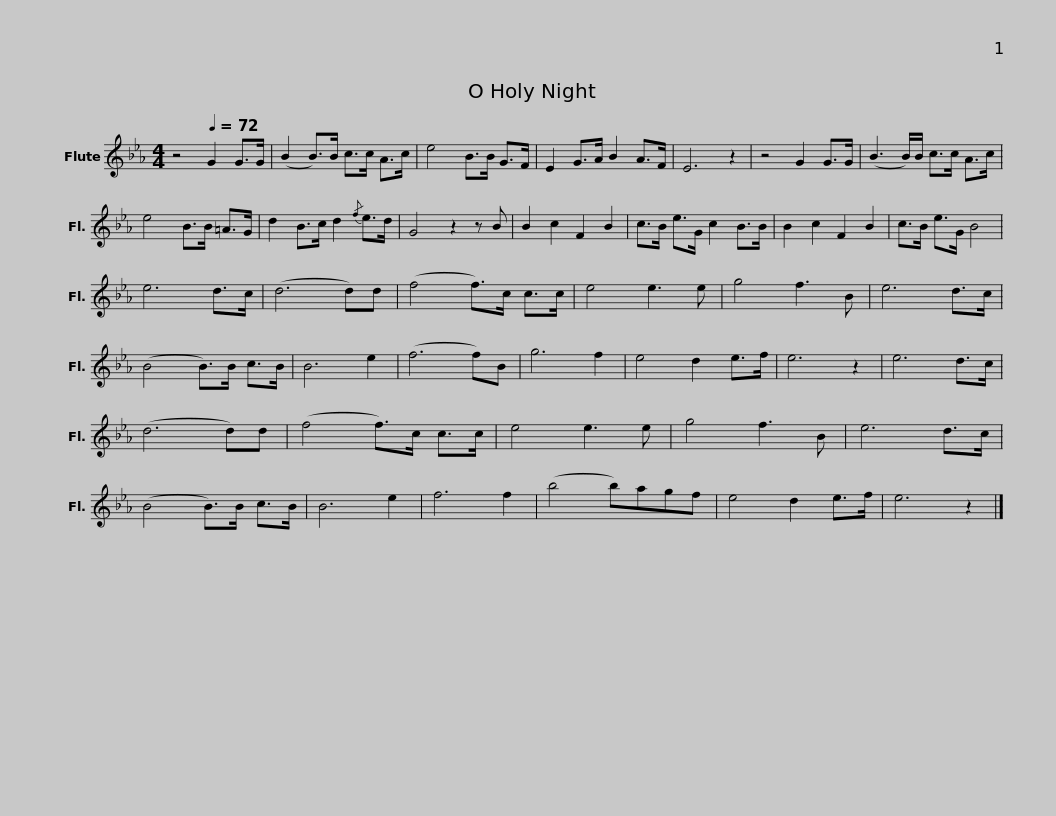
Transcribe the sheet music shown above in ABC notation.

X:1
L:1/8
M:4/4
I:linebreak $
K:Eb
V:1 treble
V:1
 z4[Q:1/4=72] G2 G>G | (B2 B>)B c>c A>c | e4 B>B G>F | E2 G>A B2 A>F | E6 z2 | %5
 z4 G2 G>G | (B3 B/)B/ c>c A>c |$ e4 B>B =A>G | d2 B>c d2{/f} e>d | G4 z2 z B | %10
 B2 c2 F2 B2 | c>B e>G c2 B>B | B2 c2 F2 B2 | c>B e>G B4 |$ e6 d>c | %15
 (d6 d)d | (f4 f>)c c>c | e4 e3 e | g4 f3 B | e6 d>c | %20
 (B4 B>)B c>B | B6 e2 | (f6 f)B | g6 f2 |$ e4 d2 e>f | %25
 e6 z2 | e6 d>c | (d6 d)d | (f4 f>)c c>c | e4 e3 e | %30
 g4 f3 B | e6 d>c | (B4 B>)B c>B | B6 e2 |$ f6 f2 | %35
 (b4 b)agf | e4 d2 e>f | e6 z2 |] %38
